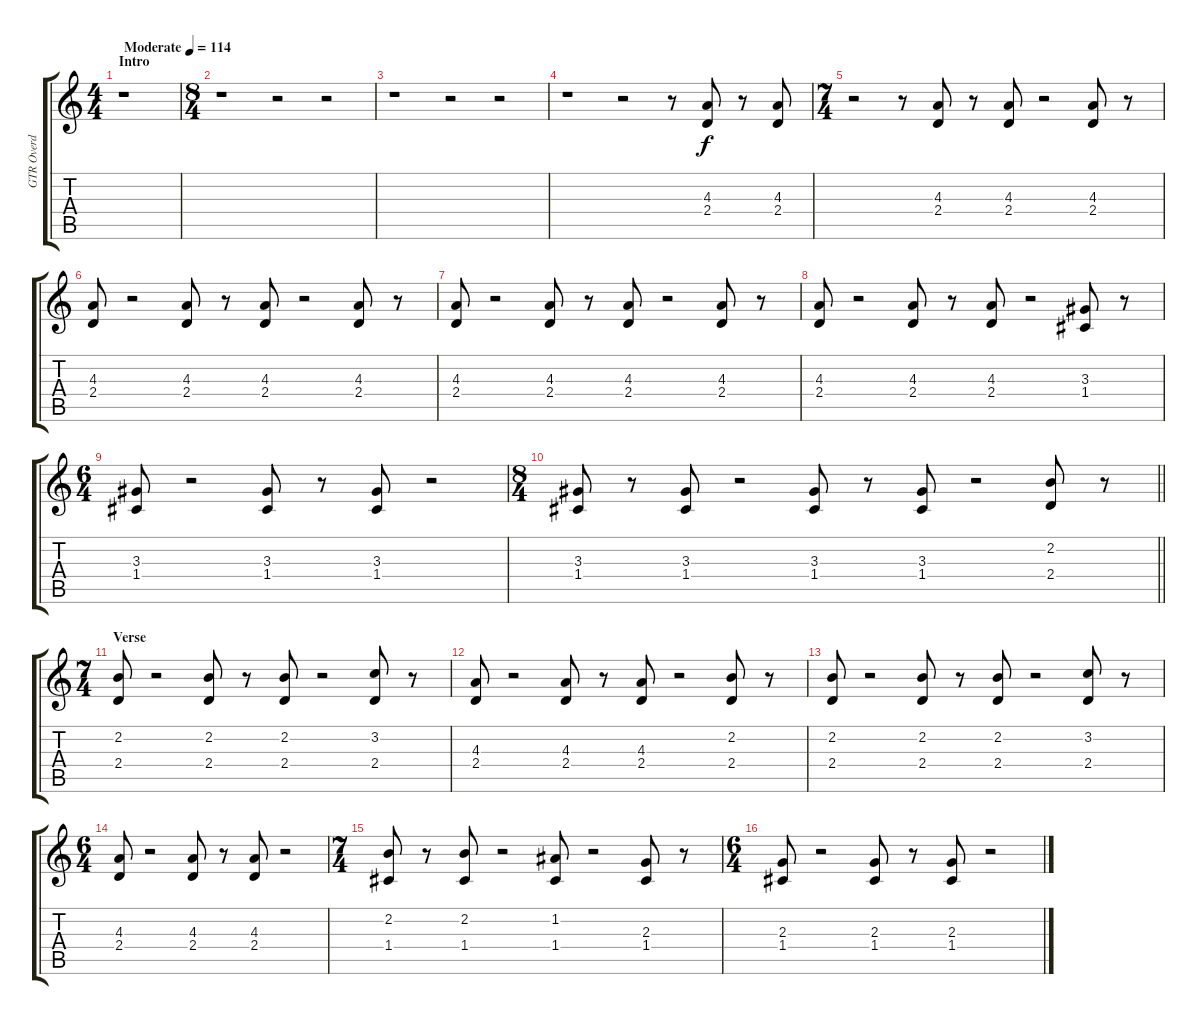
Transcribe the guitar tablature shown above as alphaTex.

\track ("GTR Overd" "GTR Overd") {instrument overdrivenguitar}
\staff {score tabs}
\tuning (D4 A3 F3 C3 G2 C2) {hide}
\ts (4 4)
\section ("" "Intro")
\tempo (114 "Moderate")
\clef g2
\ks c
r.1{dy f instrument overdrivenguitar} |
\ts (8 4)
r.1 r.2 r.2 |
r.1 r.2 r.2 |
r.1 r.2 r.8 (4.3 2.4).8 r.8 (4.3 2.4).8 |
\ts (7 4)
r.2 r.8 (4.3 2.4).8 r.8 (4.3 2.4).8 r.2 (4.3 2.4).8 r.8 |
(4.3 2.4).8 r.2 (4.3 2.4).8 r.8 (4.3 2.4).8 r.2 (4.3 2.4).8 r.8 |
(4.3 2.4).8 r.2 (4.3 2.4).8 r.8 (4.3 2.4).8 r.2 (4.3 2.4).8 r.8 |
(4.3 2.4).8 r.2 (4.3 2.4).8 r.8 (4.3 2.4).8 r.2 (3.3 1.4).8 r.8 |
\ts (6 4)
(3.3 1.4).8 r.2 (3.3 1.4).8 r.8 (3.3 1.4).8 r.2 |
\ts (8 4)
\barLineRight lightlight
(3.3 1.4).8 r.8 (3.3 1.4).8 r.2 (3.3 1.4).8 r.8 (3.3 1.4).8 r.2 (2.2 2.4).8 r.8 |
\ts (7 4)
\section ("" "Verse")
(2.2 2.4).8 r.2 (2.2 2.4).8 r.8 (2.2 2.4).8 r.2 (3.2 2.4).8 r.8 |
(4.3 2.4).8 r.2 (4.3 2.4).8 r.8 (4.3 2.4).8 r.2 (2.2 2.4).8 r.8 |
(2.2 2.4).8 r.2 (2.2 2.4).8 r.8 (2.2 2.4).8 r.2 (3.2 2.4).8 r.8 |
\ts (6 4)
(4.3 2.4).8 r.2 (4.3 2.4).8 r.8 (4.3 2.4).8 r.2 |
\ts (7 4)
(2.2 1.4).8 r.8 (2.2 1.4).8 r.2 (1.2 1.4).8 r.2 (2.3 1.4).8 r.8 |
\ts (6 4)
(2.3 1.4).8 r.2 (2.3 1.4).8 r.8 (2.3 1.4).8 r.2
